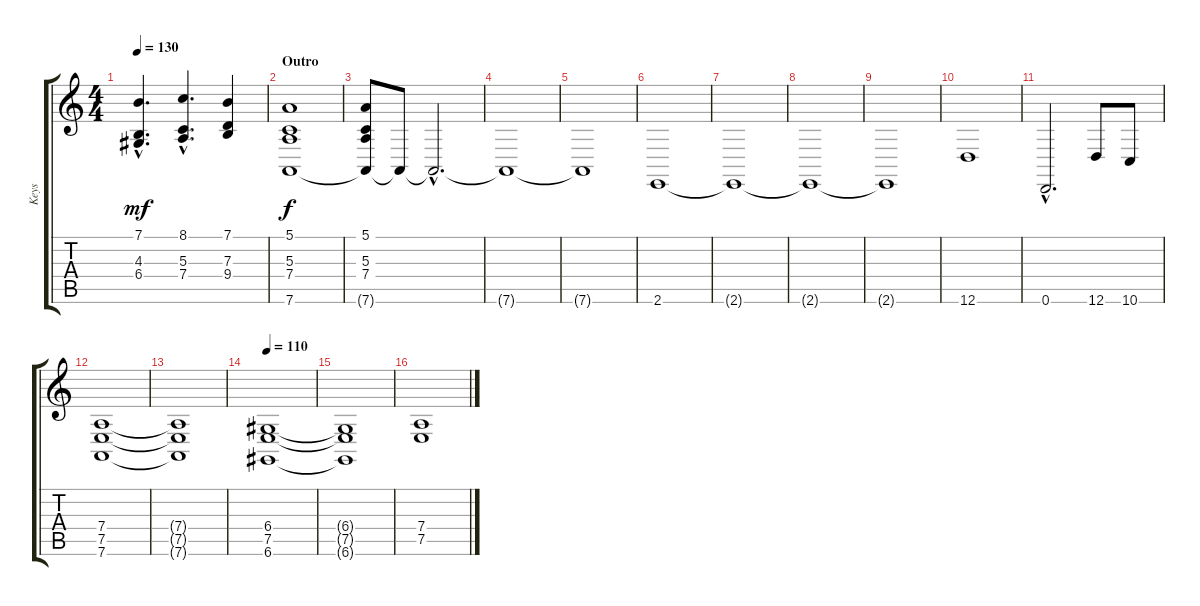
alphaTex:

\track ("Keys" "Keys") {instrument stringensemble1}
\staff {score tabs}
\tuning (E4 B3 G3 D3 A2 D2) {hide}
\ts (4 4)
\tempo 130
\clef g2
\ks c
(7.1{hac} 4.3{hac} 6.4{hac}).4{d dy mf} (8.1{hac} 5.3{hac} 7.4{hac}).4{d} (7.1 7.3 9.4).4 |
\section ("" "Outro")
(5.1 5.3 7.4 7.6).1{dy f} |
(5.1 5.3 7.4 7.6{t}).8 7.6{t}.8 7.6{hac t}.2{d} |
7.6{t}.1 |
7.6{t}.1 |
2.6.1{volume 10} |
2.6{t}.1 |
2.6{t}.1 |
2.6{t}.1 |
12.6.1 |
0.6{hac}.2{d} 12.6.8 10.6.8 |
(7.4 7.5 7.6).1 |
(7.4{t} 7.5{t} 7.6{t}).1 |
\tempo 110
(6.4 7.5 6.6).1 |
(6.4{t} 7.5{t} 6.6{t}).1 |
(7.4 7.5).1{volume 2}
